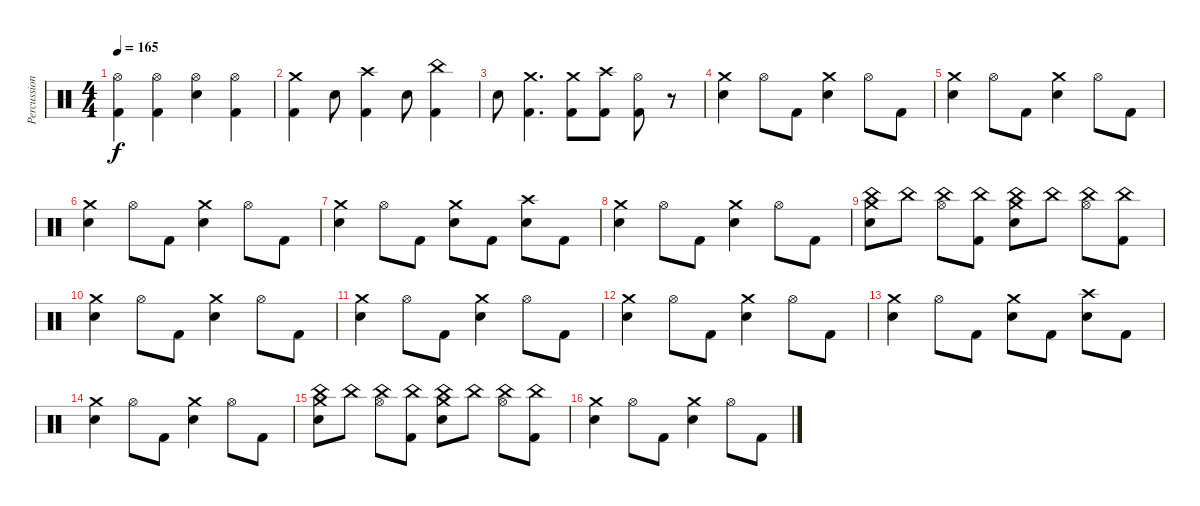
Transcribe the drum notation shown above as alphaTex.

\track ("Percussions" "Percussion") {instrument percussion}
\staff {score}
\articulation defaults
\ts (4 4)
\tempo 165
\clef neutral
\ks c
("Hi-Hat (open)" "Kick (hit) 2").4{dy f} ("Hi-Hat (open)" "Kick (hit) 2").4 ("Hi-Hat (open)" "Electric Snare (hit)").4 ("Hi-Hat (open)" "Kick (hit) 2").4 |
("Crash medium (hit)" "Kick (hit) 2").4 "Electric Snare (hit)".8 ("Crash high (hit)" "Kick (hit) 2").4 "Electric Snare (hit)".8 ("China (hit)" "Kick (hit) 2").4 |
"Electric Snare (hit)".8 ("Crash medium (hit)" "Kick (hit) 2").4{d} ("Crash medium (hit)" "Kick (hit) 2").8 ("Crash high (hit)" "Kick (hit) 2").8 ("Hi-Hat (open)" "Kick (hit) 2").8 r.8 |
("Crash medium (hit)" "Electric Snare (hit)").4 "Hi-Hat (open)".8 "Kick (hit) 2".8 ("Crash medium (hit)" "Electric Snare (hit)").4 "Hi-Hat (open)".8 "Kick (hit) 2".8 |
("Crash medium (hit)" "Electric Snare (hit)").4 "Hi-Hat (open)".8 "Kick (hit) 2".8 ("Crash medium (hit)" "Electric Snare (hit)").4 "Hi-Hat (open)".8 "Kick (hit) 2".8 |
("Crash medium (hit)" "Electric Snare (hit)").4 "Hi-Hat (open)".8 "Kick (hit) 2".8 ("Crash medium (hit)" "Electric Snare (hit)").4 "Hi-Hat (open)".8 "Kick (hit) 2".8 |
("Crash medium (hit)" "Electric Snare (hit)").4 "Hi-Hat (open)".8 "Kick (hit) 2".8 ("Crash medium (hit)" "Electric Snare (hit)").8 "Kick (hit) 2".8 ("Crash high (hit)" "Electric Snare (hit)").8 "Kick (hit) 2".8 |
("Crash medium (hit)" "Electric Snare (hit)").4 "Hi-Hat (open)".8 "Kick (hit) 2".8 ("Crash medium (hit)" "Electric Snare (hit)").4 "Hi-Hat (open)".8 "Kick (hit) 2".8 |
("China (hit)" "Crash medium (hit)" "Electric Snare (hit)").8 "China (hit)".8 ("China (hit)" "Hi-Hat (open)").8 ("China (hit)" "Kick (hit) 2").8 ("China (hit)" "Crash medium (hit)" "Electric Snare (hit)").8 "China (hit)".8 ("China (hit)" "Hi-Hat (open)").8 ("China (hit)" "Kick (hit) 2").8 |
("Crash medium (hit)" "Electric Snare (hit)").4 "Hi-Hat (open)".8 "Kick (hit) 2".8 ("Crash medium (hit)" "Electric Snare (hit)").4 "Hi-Hat (open)".8 "Kick (hit) 2".8 |
("Crash medium (hit)" "Electric Snare (hit)").4 "Hi-Hat (open)".8 "Kick (hit) 2".8 ("Crash medium (hit)" "Electric Snare (hit)").4 "Hi-Hat (open)".8 "Kick (hit) 2".8 |
("Crash medium (hit)" "Electric Snare (hit)").4 "Hi-Hat (open)".8 "Kick (hit) 2".8 ("Crash medium (hit)" "Electric Snare (hit)").4 "Hi-Hat (open)".8 "Kick (hit) 2".8 |
("Crash medium (hit)" "Electric Snare (hit)").4 "Hi-Hat (open)".8 "Kick (hit) 2".8 ("Crash medium (hit)" "Electric Snare (hit)").8 "Kick (hit) 2".8 ("Crash high (hit)" "Electric Snare (hit)").8 "Kick (hit) 2".8 |
("Crash medium (hit)" "Electric Snare (hit)").4 "Hi-Hat (open)".8 "Kick (hit) 2".8 ("Crash medium (hit)" "Electric Snare (hit)").4 "Hi-Hat (open)".8 "Kick (hit) 2".8 |
("China (hit)" "Crash medium (hit)" "Electric Snare (hit)").8 "China (hit)".8 ("China (hit)" "Hi-Hat (open)").8 ("China (hit)" "Kick (hit) 2").8 ("China (hit)" "Crash medium (hit)" "Electric Snare (hit)").8 "China (hit)".8 ("China (hit)" "Hi-Hat (open)").8 ("China (hit)" "Kick (hit) 2").8 |
("Crash medium (hit)" "Electric Snare (hit)").4 "Hi-Hat (open)".8 "Kick (hit) 2".8 ("Crash medium (hit)" "Electric Snare (hit)").4 "Hi-Hat (open)".8 "Kick (hit) 2".8
